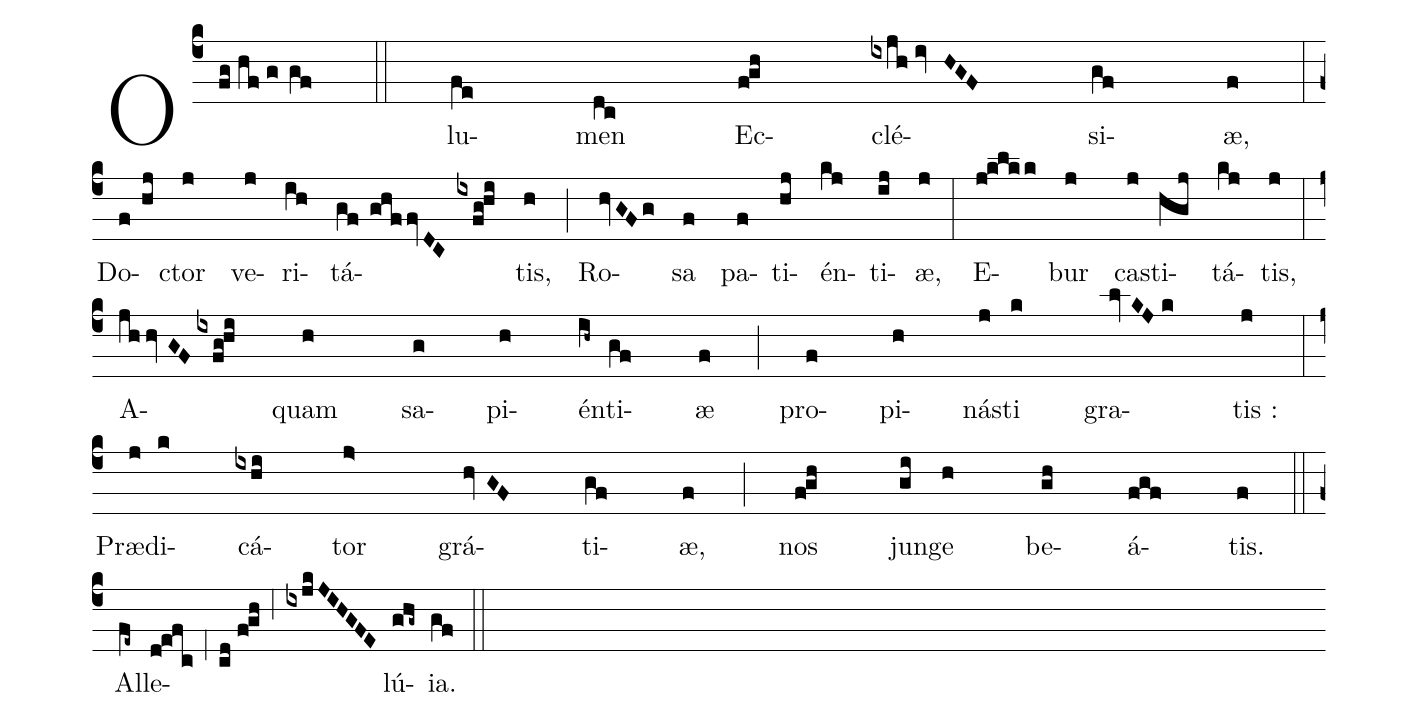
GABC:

%%
(c4)O(fg/hf/ggf) (::) lu(fe)men(dc) Ec(f!gh)clé(ixjh/ivHGF)si(gf)æ,(f) (:) (z)
Do(f//hj)ctor(j) ve(j)ri(ih)tá(gf//ghf/fvDC//ixfg!hi)tis,(h) (;) Ro(hvGFg)sa(f) pa(f)ti(hj)én(kj)ti(ij)æ,(j) (:) E(j!klkk)bur(j) ca(j)sti(hgj)tá(kj)tis,(j) (:) (z)
A(jhhvGFixfg!hi)quam(h) sa(g)pi(h)én(ih~)ti(gf)æ(f) (;) pro(f)pi(h)ná(j)sti(k) gra(lvKJk)tis : (j) (:) (z)
Præ(j)di(k)cá(ixhi)tor(j>) grá(hvGF)ti(gf)æ,(f) (;) nos(f!gh) jun(gi)ge(h) be(gh)á(fgf)tis.(f) (::) (z)
Al(fe~)le(d!efc;2cd//f!gh;6ixjkJIHGFE)lú(ghg~)ia.(gf) (::) (Z)
